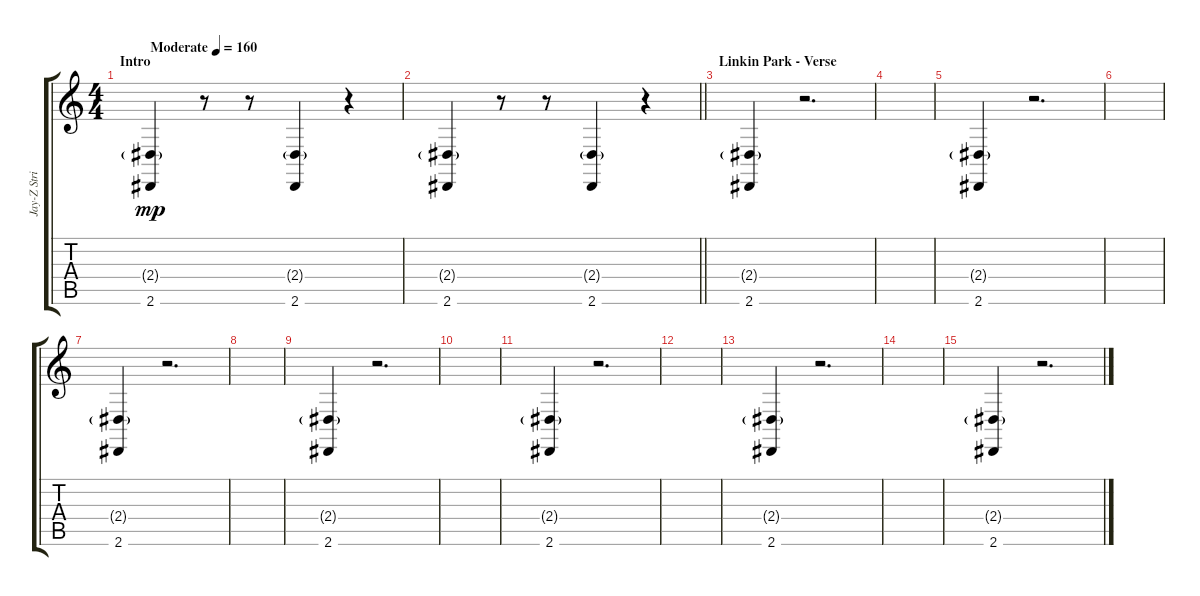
\track ("Jay-Z Strings by Mr Hahn" "Jay-Z Stri") {instrument stringensemble1}
\staff {score tabs}
\tuning (Eb4 Bb3 Gb3 Db3 Ab2 Db2) {hide}
\ts (4 4)
\section ("" "Intro")
\tempo (160 "Moderate")
\clef g2
\ks c
(2.4{g} 2.6).4{dy mp instrument stringensemble1} r.8 r.8 (2.4{g} 2.6).4 r.4 |
\barLineRight lightlight
(2.4{g} 2.6).4 r.8 r.8 (2.4{g} 2.6).4 r.4 |
\section ("" "Linkin Park - Verse")
(2.4{g} 2.6).4 r.2{d} |
|
(2.4{g} 2.6).4 r.2{d} |
|
(2.4{g} 2.6).4 r.2{d} |
|
(2.4{g} 2.6).4 r.2{d} |
|
(2.4{g} 2.6).4 r.2{d} |
|
(2.4{g} 2.6).4 r.2{d} |
|
(2.4{g} 2.6).4 r.2{d}
